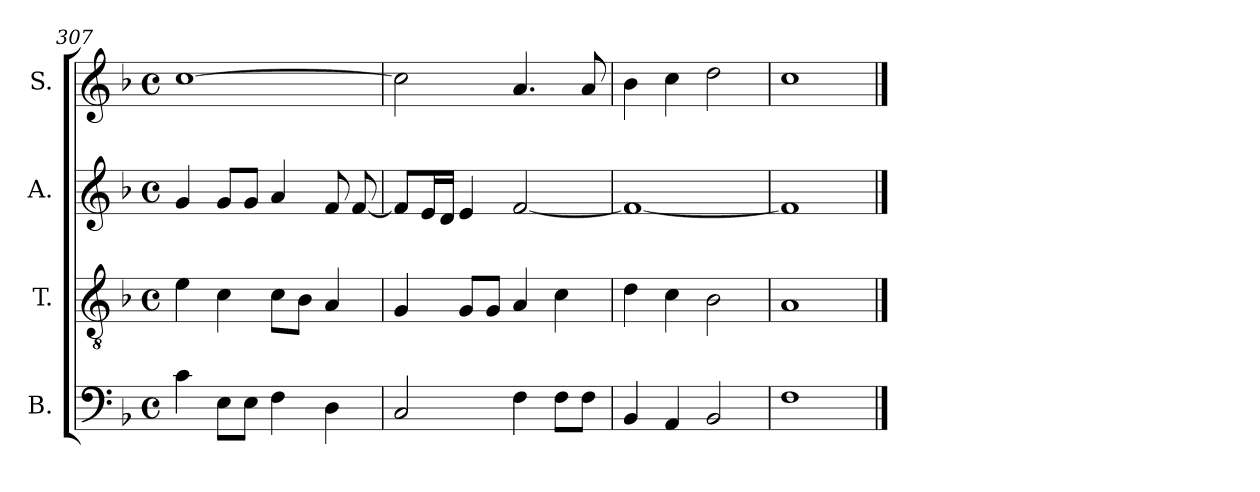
**kern	**kern	**kern	**kern
*part4	*part3	*part2	*part1
*staff4	*staff3	*staff2	*staff1
*I"B.	*I"T.	*I"A.	*I"S.
*clefF4	*clefGv2	*clefG2	*clefG2
*k[b-]	*k[b-]	*k[b-]	*k[b-]
*F:	*F:	*F:	*F:
*M4/4	*M4/4	*M4/4	*M4/4
*met(c)	*met(c)	*met(c)	*met(c)
=307	=307	=307	=307
4c\	4e\	4g/	[>1cc
8E\L	4c\	8g/L	.
8E\J	.	8g/J	.
4F\	8c\L	4a/	.
.	8B-\J	.	.
4D\	4A/	8f/	.
.	.	[<8f/	.
=308	=308	=308	=308
2C/	4G/	8f/L]	2cc\]
.	.	16e/L	.
.	.	16d/JJ	.
.	8G/L	4e/	.
.	8G/J	.	.
4F\	4A/	[<2f/	4.a/
8F\L	4c\	.	.
8F\J	.	.	8a/
=309	=309	=309	=309
4BB-/	4d\	1f_	4b-\
4AA/	4c\	.	4cc\
2BB-/	2B-\	.	2dd\
=310	=310	=310	=310
1F	1A	1f]	1cc
==	==	==	==
*-	*-	*-	*-
